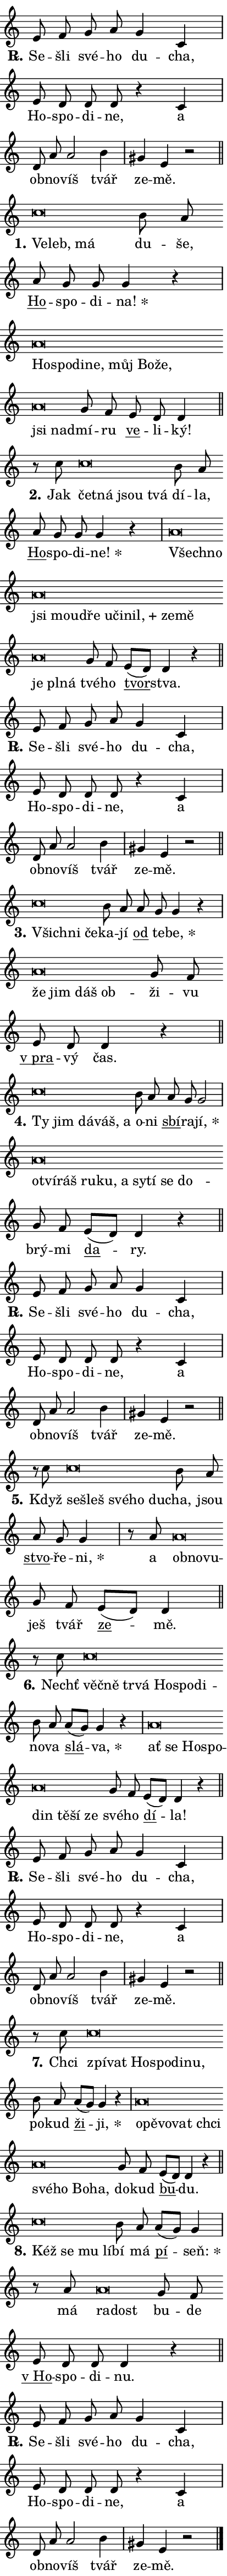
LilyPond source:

\version "2.24.0"
\header { tagline = "" }
\paper {
  indent = 0\cm
  top-margin = 0\cm
  right-margin = 0.13\cm % to fit lyric hyphens
  bottom-margin = 0\cm
  left-margin = 0\cm
  paper-width = 7\cm
  page-breaking = #ly:one-page-breaking
  system-system-spacing.basic-distance = #11
  score-system-spacing.basic-distance = #11
  ragged-last = ##f
}


%% Author: Thomas Morley
%% https://lists.gnu.org/archive/html/lilypond-user/2020-05/msg00002.html
#(define (line-position grob)
"Returns position of @var[grob} in current system:
   @code{'start}, if at first time-step
   @code{'end}, if at last time-step
   @code{'middle} otherwise
"
  (let* ((col (ly:item-get-column grob))
         (ln (ly:grob-object col 'left-neighbor))
         (rn (ly:grob-object col 'right-neighbor))
         (col-to-check-left (if (ly:grob? ln) ln col))
         (col-to-check-right (if (ly:grob? rn) rn col))
         (break-dir-left
           (and
             (ly:grob-property col-to-check-left 'non-musical #f)
             (ly:item-break-dir col-to-check-left)))
         (break-dir-right
           (and
             (ly:grob-property col-to-check-right 'non-musical #f)
             (ly:item-break-dir col-to-check-right))))
        (cond ((eqv? 1 break-dir-left) 'start)
              ((eqv? -1 break-dir-right) 'end)
              (else 'middle))))

#(define (tranparent-at-line-position vctor)
  (lambda (grob)
  "Relying on @code{line-position} select the relevant enry from @var{vctor}.
Used to determine transparency,"
    (case (line-position grob)
      ((end) (not (vector-ref vctor 0)))
      ((middle) (not (vector-ref vctor 1)))
      ((start) (not (vector-ref vctor 2))))))

noteHeadBreakVisibility =
#(define-music-function (break-visibility)(vector?)
"Makes @code{NoteHead}s transparent relying on @var{break-visibility}"
#{
  \override NoteHead.transparent =
    #(tranparent-at-line-position break-visibility)
#})

#(define delete-ledgers-for-transparent-note-heads
  (lambda (grob)
    "Reads whether a @code{NoteHead} is transparent.
If so this @code{NoteHead} is removed from @code{'note-heads} from
@var{grob}, which is supposed to be @code{LedgerLineSpanner}.
As a result ledgers are not printed for this @code{NoteHead}"
    (let* ((nhds-array (ly:grob-object grob 'note-heads))
           (nhds-list
             (if (ly:grob-array? nhds-array)
                 (ly:grob-array->list nhds-array)
                 '()))
           ;; Relies on the transparent-property being done before
           ;; Staff.LedgerLineSpanner.after-line-breaking is executed.
           ;; This is fragile ...
           (to-keep
             (remove
               (lambda (nhd)
                 (ly:grob-property nhd 'transparent #f))
               nhds-list)))
      ;; TODO find a better method to iterate over grob-arrays, similiar
      ;; to filter/remove etc for lists
      ;; For now rebuilt from scratch
      (set! (ly:grob-object grob 'note-heads)  '())
      (for-each
        (lambda (nhd)
          (ly:pointer-group-interface::add-grob grob 'note-heads nhd))
        to-keep))))

squashNotes = {
  \override NoteHead.X-extent = #'(-0.2 . 0.2)
  \override NoteHead.Y-extent = #'(-0.75 . 0)
  \override NoteHead.stencil =
    #(lambda (grob)
       (let ((pos (ly:grob-property grob 'staff-position)))
         (begin
           (if (< pos -7) (display "ERROR: Lower brevis then expected\n") (display ""))
           (if (<= pos -6) ly:text-interface::print ly:note-head::print))))
}
unSquashNotes = {
  \revert NoteHead.X-extent
  \revert NoteHead.Y-extent
  \revert NoteHead.stencil
}

hideNotes = \noteHeadBreakVisibility #begin-of-line-visible
unHideNotes = \noteHeadBreakVisibility #all-visible

% work-around for resetting accidentals
% https://lilypond.org/doc/v2.23/Documentation/notation/displaying-rhythms#unmetered-music
cadenzaMeasure = {
  \cadenzaOff
  \partial 1024 s1024
  \cadenzaOn
}

#(define-markup-command (accent layout props text) (markup?)
  "Underline accented syllable"
  (interpret-markup layout props
    #{\markup \override #'(offset . 4.3) \underline { #text }#}))

responsum = \markup \concat {
  "R" \hspace #-1.05 \path #0.1 #'((moveto 0 0.07) (lineto 0.9 0.8)) \hspace #0.05 "."
}

spaceSize = #0.6828661417322834 % exact space size for TeX Gyre Schola

\layout {
  \context {
    \Staff
    \remove "Time_signature_engraver"
    \override LedgerLineSpanner.after-line-breaking = #delete-ledgers-for-transparent-note-heads
  }
  \context {
    \Lyrics {
      \override LyricSpace.minimum-distance = \spaceSize
      \override LyricText.font-name = #"TeX Gyre Schola"
      \override LyricText.font-size = 1
      \override StanzaNumber.font-name = #"TeX Gyre Schola Bold"
      \override StanzaNumber.font-size = 1
    }
  }
  \context {
    \Score 
    \override NoteHead.text =
      #(lambda (grob) 
        (let ((pos (ly:grob-property grob 'staff-position)))
          #{\markup {
            \combine
              \halign #-0.55 \raise #(if (= pos -6) 0 0.5) \override #'(thickness . 2) \draw-line #'(3.2 . 0)
              \musicglyph "noteheads.sM1"
          }#}))
  }
}

% magnetic-lyrics.ily
%
%   written by
%     Jean Abou Samra <jean@abou-samra.fr>
%     Werner Lemberg <wl@gnu.org>
%
%   adapted by
%     Jiri Hon <jiri.hon@gmail.com>
%
% Version 2022-Apr-15

% https://www.mail-archive.com/lilypond-user@gnu.org/msg149350.html

#(define (Left_hyphen_pointer_engraver context)
   "Collect syllable-hyphen-syllable occurrences in lyrics and store
them in properties.  This engraver only looks to the left.  For
example, if the lyrics input is @code{foo -- bar}, it does the
following.

@itemize @bullet
@item
Set the @code{text} property of the @code{LyricHyphen} grob between
@q{foo} and @q{bar} to @code{foo}.

@item
Set the @code{left-hyphen} property of the @code{LyricText} grob with
text @q{foo} to the @code{LyricHyphen} grob between @q{foo} and
@q{bar}.
@end itemize

Use this auxiliary engraver in combination with the
@code{lyric-@/text::@/apply-@/magnetic-@/offset!} hook."
   (let ((hyphen #f)
         (text #f))
     (make-engraver
      (acknowledgers
       ((lyric-syllable-interface engraver grob source-engraver)
        (set! text grob)))
      (end-acknowledgers
       ((lyric-hyphen-interface engraver grob source-engraver)
        ;(when (not (grob::has-interface grob 'lyric-space-interface))
          (set! hyphen grob)));)
      ((stop-translation-timestep engraver)
       (when (and text hyphen)
         (ly:grob-set-object! text 'left-hyphen hyphen))
       (set! text #f)
       (set! hyphen #f)))))

#(define (lyric-text::apply-magnetic-offset! grob)
   "If the space between two syllables is less than the value in
property @code{LyricText@/.details@/.squash-threshold}, move the right
syllable to the left so that it gets concatenated with the left
syllable.

Use this function as a hook for
@code{LyricText@/.after-@/line-@/breaking} if the
@code{Left_@/hyphen_@/pointer_@/engraver} is active."
   (let ((hyphen (ly:grob-object grob 'left-hyphen #f)))
     (when hyphen
       (let ((left-text (ly:spanner-bound hyphen LEFT)))
         (when (grob::has-interface left-text 'lyric-syllable-interface)
           (let* ((common (ly:grob-common-refpoint grob left-text X))
                  (this-x-ext (ly:grob-extent grob common X))
                  (left-x-ext
                   (begin
                     ;; Trigger magnetism for left-text.
                     (ly:grob-property left-text 'after-line-breaking)
                     (ly:grob-extent left-text common X)))
                  ;; `delta` is the gap width between two syllables.
                  (delta (- (interval-start this-x-ext)
                            (interval-end left-x-ext)))
                  (details (ly:grob-property grob 'details))
                  (threshold (assoc-get 'squash-threshold details 0.2)))
             (when (< delta threshold)
               (let* (;; We have to manipulate the input text so that
                      ;; ligatures crossing syllable boundaries are not
                      ;; disabled.  For languages based on the Latin
                      ;; script this is essentially a beautification.
                      ;; However, for non-Western scripts it can be a
                      ;; necessity.
                      (lt (ly:grob-property left-text 'text))
                      (rt (ly:grob-property grob 'text))
                      (is-space (grob::has-interface hyphen 'lyric-space-interface))
                      (space (if is-space " " ""))
                      (extra-delta (if is-space spaceSize 0))
                      ;; Append new syllable.
                      (ltrt-space (if (and (string? lt) (string? rt))
                                (string-append lt space rt)
                                (make-concat-markup (list lt space rt))))
                      ;; Right-align `ltrt` to the right side.
                      (ltrt-space-markup (grob-interpret-markup
                               grob
                               (make-translate-markup
                                (cons (interval-length this-x-ext) 0)
                                (make-right-align-markup ltrt-space)))))
                 (begin
                   ;; Don't print `left-text`.
                   (ly:grob-set-property! left-text 'stencil #f)
                   ;; Set text and stencil (which holds all collected
                   ;; syllables so far) and shift it to the left.
                   (ly:grob-set-property! grob 'text ltrt-space)
                   (ly:grob-set-property! grob 'stencil ltrt-space-markup)
                   (ly:grob-translate-axis! grob (- (- delta extra-delta)) X))))))))))


#(define (lyric-hyphen::displace-bounds-first grob)
   ;; Make very sure this callback isn't triggered too early.
   (let ((left (ly:spanner-bound grob LEFT))
         (right (ly:spanner-bound grob RIGHT)))
     (ly:grob-property left 'after-line-breaking)
     (ly:grob-property right 'after-line-breaking)
     (ly:lyric-hyphen::print grob)))

squashThreshold = #0.4

\layout {
  \context {
    \Lyrics
    \consists #Left_hyphen_pointer_engraver
    \override LyricText.after-line-breaking =
      #lyric-text::apply-magnetic-offset!
    \override LyricHyphen.stencil = #lyric-hyphen::displace-bounds-first
    \override LyricText.details.squash-threshold = \squashThreshold
    \override LyricHyphen.minimum-distance = 0
    \override LyricHyphen.minimum-length = \squashThreshold
  }
}

squashText = \override LyricText.details.squash-threshold = 9999
unSquashText = \override LyricText.details.squash-threshold = \squashThreshold

leftText = \override LyricText.self-alignment-X = #LEFT
unLeftText = \revert LyricText.self-alignment-X

starOffset = #(lambda (grob) 
                (let ((x_offset (ly:self-alignment-interface::aligned-on-x-parent grob)))
                  (if (= x_offset 0) 0 (+ x_offset 1.2))))

star = #(define-music-function (syllable)(string?)
"Append star separator at the end of a syllable"
#{
  \once \override LyricText.X-offset = #starOffset
  \lyricmode { \markup {
    #syllable
    \override #'((font-name . "TeX Gyre Schola Bold")) \hspace #0.2 \lower #0.65 \larger "*"
  } }
#})

starAccent = #(define-music-function (syllable)(string?)
"Append star separator at the end of a syllable and make accent"
#{
  \once \override LyricText.X-offset = #starOffset
  \lyricmode { \markup {
    \accent #syllable
    \override #'((font-name . "TeX Gyre Schola Bold")) \hspace #0.2 \lower #0.65 \larger "*"
  } }
#})

breath = #(define-music-function (syllable)(string?)
"Append breathing indicator at the end of a syllable"
#{
  \lyricmode { \markup { #syllable "+" } }
#})

optionalBreath = #(define-music-function (syllable)(string?)
"Append optional breathing indicator at the end of a syllable"
#{
  \lyricmode { \markup { #syllable "(+)" } }
#})


\score {
    <<
        \new Voice = "melody" { \cadenzaOn \key c \major \relative { e'8 f g a g4 c, \cadenzaMeasure \bar "|" e8 d d d r4 c \cadenzaMeasure \bar "|" d8 a' a2 b4 \cadenzaMeasure \bar "|" gis e r2 \cadenzaMeasure \bar "||" \break } }
        \new Lyrics \lyricsto "melody" { \lyricmode { \set stanza = \responsum
Se -- šli své -- ho du -- cha, Ho -- spo -- di -- ne, a ob -- no -- víš tvář ze -- mě. } }
    >>
    \layout {}
}

\score {
    <<
        \new Voice = "melody" { \cadenzaOn \key c \major \relative { \squashNotes c''\breve*1/16 \hideNotes \breve*1/16 \breve*1/16 \bar "" \unHideNotes \unSquashNotes b8 a \bar "" a g g g4 r \cadenzaMeasure \bar "|" \squashNotes a\breve*1/16 \hideNotes \breve*1/16 \bar "" \breve*1/16 \bar "" \breve*1/16 \bar "" \breve*1/16 \bar "" \breve*1/16 \bar "" \breve*1/16 \bar "" \breve*1/16 \breve*1/16 \bar "" \unHideNotes \unSquashNotes g8 f \bar "" e d d4 \cadenzaMeasure \bar "||" \break } }
        \new Lyrics \lyricsto "melody" { \lyricmode { \set stanza = "1."
\leftText Ve -- \squashText leb, má \unLeftText \unSquashText du -- še, \markup \accent Ho -- spo -- di -- \star na! \leftText Ho -- \squashText spo -- di -- ne, můj Bo -- že, jsi nad -- \unLeftText \unSquashText mí -- ru \markup \accent ve -- li -- ký! } }
    >>
    \layout {}
}

\score {
    <<
        \new Voice = "melody" { \cadenzaOn \key c \major \relative { r8 c''8 \squashNotes c\breve*1/16 \hideNotes \breve*1/16 \bar "" \breve*1/16 \breve*1/16 \bar "" \unHideNotes \unSquashNotes b8 a \bar "" a g g g4 r \cadenzaMeasure \bar "|" \squashNotes a\breve*1/16 \hideNotes \breve*1/16 \bar "" \breve*1/16 \bar "" \breve*1/16 \bar "" \breve*1/16 \bar "" \breve*1/16 \bar "" \breve*1/16 \bar "" \breve*1/16 \bar "" \breve*1/16 \bar "" \breve*1/16 \bar "" \breve*1/16 \bar "" \breve*1/16 \breve*1/16 \bar "" \unHideNotes \unSquashNotes g8 f \bar "" e[( d)] d4 r \cadenzaMeasure \bar "||" \break } }
        \new Lyrics \lyricsto "melody" { \lyricmode { \set stanza = "2."
Jak \leftText čet -- \squashText ná jsou tvá \unLeftText \unSquashText dí -- la, \markup \accent Ho -- spo -- di -- \star ne! \leftText Všech -- \squashText no jsi mou -- dře u -- či -- \breath "nil," ze -- mě je pl -- ná \unLeftText \unSquashText tvé -- ho \markup \accent tvor -- stva. } }
    >>
    \layout {}
}

\score {
    <<
        \new Voice = "melody" { \cadenzaOn \key c \major \relative { e'8 f g a g4 c, \cadenzaMeasure \bar "|" e8 d d d r4 c \cadenzaMeasure \bar "|" d8 a' a2 b4 \cadenzaMeasure \bar "|" gis e r2 \cadenzaMeasure \bar "||" \break } }
        \new Lyrics \lyricsto "melody" { \lyricmode { \set stanza = \responsum
Se -- šli své -- ho du -- cha, Ho -- spo -- di -- ne, a ob -- no -- víš tvář ze -- mě. } }
    >>
    \layout {}
}

\score {
    <<
        \new Voice = "melody" { \cadenzaOn \key c \major \relative { \squashNotes c''\breve*1/16 \hideNotes \breve*1/16 \breve*1/16 \bar "" \unHideNotes \unSquashNotes b8 a \bar "" a g g4 r \cadenzaMeasure \bar "|" \squashNotes a\breve*1/16 \hideNotes \breve*1/16 \bar "" \breve*1/16 \breve*1/16 \bar "" \unHideNotes \unSquashNotes g8 f \bar "" e d d4 r \cadenzaMeasure \bar "||" \break } }
        \new Lyrics \lyricsto "melody" { \lyricmode { \set stanza = "3."
\leftText Všich -- \squashText ni če -- \unLeftText \unSquashText ka -- jí \markup \accent od te -- \star be, \leftText že \squashText jim dáš ob -- \unLeftText \unSquashText ži -- vu \markup \accent "v pra" -- vý čas. } }
    >>
    \layout {}
}

\score {
    <<
        \new Voice = "melody" { \cadenzaOn \key c \major \relative { \squashNotes c''\breve*1/16 \hideNotes \breve*1/16 \bar "" \breve*1/16 \bar "" \breve*1/16 \breve*1/16 \bar "" \unHideNotes \unSquashNotes b8 a \bar "" a g g2 \cadenzaMeasure \bar "|" \squashNotes a\breve*1/16 \hideNotes \breve*1/16 \bar "" \breve*1/16 \bar "" \breve*1/16 \bar "" \breve*1/16 \bar "" \breve*1/16 \bar "" \breve*1/16 \bar "" \breve*1/16 \bar "" \breve*1/16 \breve*1/16 \bar "" \unHideNotes \unSquashNotes g8 f \bar "" e[( d)] d4 r \cadenzaMeasure \bar "||" \break } }
        \new Lyrics \lyricsto "melody" { \lyricmode { \set stanza = "4."
\leftText Ty \squashText jim dá -- váš, a \unLeftText \unSquashText o -- ni \markup \accent sbí -- ra -- \star jí, \leftText o -- \squashText tví -- ráš ru -- ku, a sy -- tí se do -- \unLeftText \unSquashText brý -- mi \markup \accent da -- ry. } }
    >>
    \layout {}
}

\score {
    <<
        \new Voice = "melody" { \cadenzaOn \key c \major \relative { e'8 f g a g4 c, \cadenzaMeasure \bar "|" e8 d d d r4 c \cadenzaMeasure \bar "|" d8 a' a2 b4 \cadenzaMeasure \bar "|" gis e r2 \cadenzaMeasure \bar "||" \break } }
        \new Lyrics \lyricsto "melody" { \lyricmode { \set stanza = \responsum
Se -- šli své -- ho du -- cha, Ho -- spo -- di -- ne, a ob -- no -- víš tvář ze -- mě. } }
    >>
    \layout {}
}

\score {
    <<
        \new Voice = "melody" { \cadenzaOn \key c \major \relative { r8 c''8 \squashNotes c\breve*1/16 \hideNotes \breve*1/16 \bar "" \breve*1/16 \bar "" \breve*1/16 \breve*1/16 \bar "" \unHideNotes \unSquashNotes b8 a \bar "" a g g4 \cadenzaMeasure \bar "|" r8 a8 \squashNotes a\breve*1/16 \hideNotes \breve*1/16 \breve*1/16 \bar "" \unHideNotes \unSquashNotes g8 f \bar "" e[( d)] d4 \cadenzaMeasure \bar "||" \break } }
        \new Lyrics \lyricsto "melody" { \lyricmode { \set stanza = "5."
Když \leftText se -- \squashText šleš své -- ho du -- \unLeftText \unSquashText cha, jsou \markup \accent stvo -- ře -- \star ni, a \leftText ob -- \squashText no -- vu -- \unLeftText \unSquashText ješ tvář \markup \accent ze -- mě. } }
    >>
    \layout {}
}

\score {
    <<
        \new Voice = "melody" { \cadenzaOn \key c \major \relative { r8 c''8 \squashNotes c\breve*1/16 \hideNotes \breve*1/16 \bar "" \breve*1/16 \bar "" \breve*1/16 \bar "" \breve*1/16 \bar "" \breve*1/16 \breve*1/16 \bar "" \unHideNotes \unSquashNotes b8 a \bar "" a[( g)] g4 r \cadenzaMeasure \bar "|" \squashNotes a\breve*1/16 \hideNotes \breve*1/16 \bar "" \breve*1/16 \bar "" \breve*1/16 \bar "" \breve*1/16 \bar "" \breve*1/16 \bar "" \breve*1/16 \breve*1/16 \bar "" \unHideNotes \unSquashNotes g8 f \bar "" e[( d)] d4 r \cadenzaMeasure \bar "||" \break } }
        \new Lyrics \lyricsto "melody" { \lyricmode { \set stanza = "6."
Nechť \leftText věč -- \squashText ně tr -- vá Ho -- spo -- di -- \unLeftText \unSquashText no -- va \markup \accent slá -- \star va, \leftText ať \squashText se Ho -- spo -- din tě -- ší ze \unLeftText \unSquashText své -- ho \markup \accent dí -- la! } }
    >>
    \layout {}
}

\score {
    <<
        \new Voice = "melody" { \cadenzaOn \key c \major \relative { e'8 f g a g4 c, \cadenzaMeasure \bar "|" e8 d d d r4 c \cadenzaMeasure \bar "|" d8 a' a2 b4 \cadenzaMeasure \bar "|" gis e r2 \cadenzaMeasure \bar "||" \break } }
        \new Lyrics \lyricsto "melody" { \lyricmode { \set stanza = \responsum
Se -- šli své -- ho du -- cha, Ho -- spo -- di -- ne, a ob -- no -- víš tvář ze -- mě. } }
    >>
    \layout {}
}

\score {
    <<
        \new Voice = "melody" { \cadenzaOn \key c \major \relative { r8 c''8 \squashNotes c\breve*1/16 \hideNotes \breve*1/16 \bar "" \breve*1/16 \bar "" \breve*1/16 \bar "" \breve*1/16 \breve*1/16 \bar "" \unHideNotes \unSquashNotes b8 a \bar "" a[( g)] g4 r \cadenzaMeasure \bar "|" \squashNotes a\breve*1/16 \hideNotes \breve*1/16 \bar "" \breve*1/16 \bar "" \breve*1/16 \bar "" \breve*1/16 \bar "" \breve*1/16 \bar "" \breve*1/16 \bar "" \breve*1/16 \breve*1/16 \bar "" \unHideNotes \unSquashNotes g8 f \bar "" e[( d)] d4 r \cadenzaMeasure \bar "||" \break } }
        \new Lyrics \lyricsto "melody" { \lyricmode { \set stanza = "7."
Chci \leftText zpí -- \squashText vat Ho -- spo -- di -- nu, \unLeftText \unSquashText po -- kud \markup \accent ži -- \star ji, \leftText o -- \squashText pě -- vo -- vat chci své -- ho Bo -- ha, \unLeftText \unSquashText do -- kud \markup \accent bu -- du. } }
    >>
    \layout {}
}

\score {
    <<
        \new Voice = "melody" { \cadenzaOn \key c \major \relative { \squashNotes c''\breve*1/16 \hideNotes \breve*1/16 \bar "" \breve*1/16 \breve*1/16 \bar "" \unHideNotes \unSquashNotes b8 a \bar "" a[( g)] g4 \cadenzaMeasure \bar "|" r8 a8 \squashNotes a\breve*1/16 \hideNotes \breve*1/16 \bar "" \unHideNotes \unSquashNotes g8 f \bar "" e d d d4 r \cadenzaMeasure \bar "||" \break } }
        \new Lyrics \lyricsto "melody" { \lyricmode { \set stanza = "8."
\leftText Kéž \squashText se mu lí -- \unLeftText \unSquashText bí má \markup \accent pí -- \star seň: má \leftText ra -- \squashText dost \unLeftText \unSquashText bu -- de \markup \accent "v Ho" -- spo -- di -- nu. } }
    >>
    \layout {}
}

\score {
    <<
        \new Voice = "melody" { \cadenzaOn \key c \major \relative { e'8 f g a g4 c, \cadenzaMeasure \bar "|" e8 d d d r4 c \cadenzaMeasure \bar "|" d8 a' a2 b4 \cadenzaMeasure \bar "|" gis e r2 \cadenzaMeasure \bar "||" \break } \bar "|." }
        \new Lyrics \lyricsto "melody" { \lyricmode { \set stanza = \responsum
Se -- šli své -- ho du -- cha, Ho -- spo -- di -- ne, a ob -- no -- víš tvář ze -- mě. } }
    >>
    \layout {}
}
